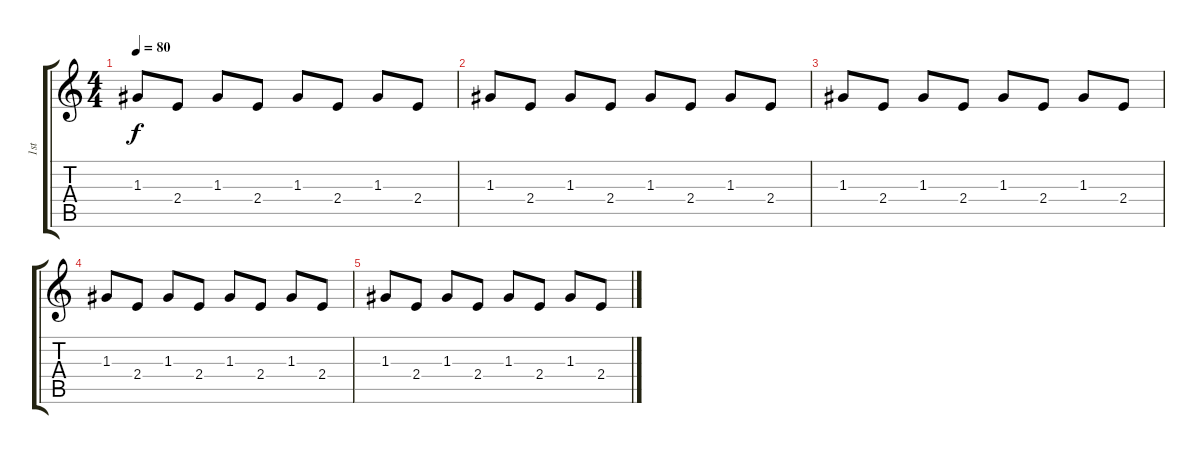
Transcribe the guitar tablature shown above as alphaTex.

\track ("1st" "1st") {instrument acousticguitarsteel}
\staff {score tabs}
\tuning (E4 B3 G3 D3 A2 E2) {hide}
\ts (4 4)
\tempo 80
\clef g2
\ks c
1.3.8{dy f instrument acousticguitarsteel} 2.4.8 1.3.8 2.4.8 1.3.8 2.4.8 1.3.8 2.4.8 |
1.3.8 2.4.8 1.3.8 2.4.8 1.3.8 2.4.8 1.3.8 2.4.8 |
1.3.8 2.4.8 1.3.8 2.4.8 1.3.8 2.4.8 1.3.8 2.4.8 |
1.3.8 2.4.8 1.3.8 2.4.8 1.3.8 2.4.8 1.3.8 2.4.8 |
1.3.8 2.4.8 1.3.8 2.4.8 1.3.8 2.4.8 1.3.8 2.4.8
